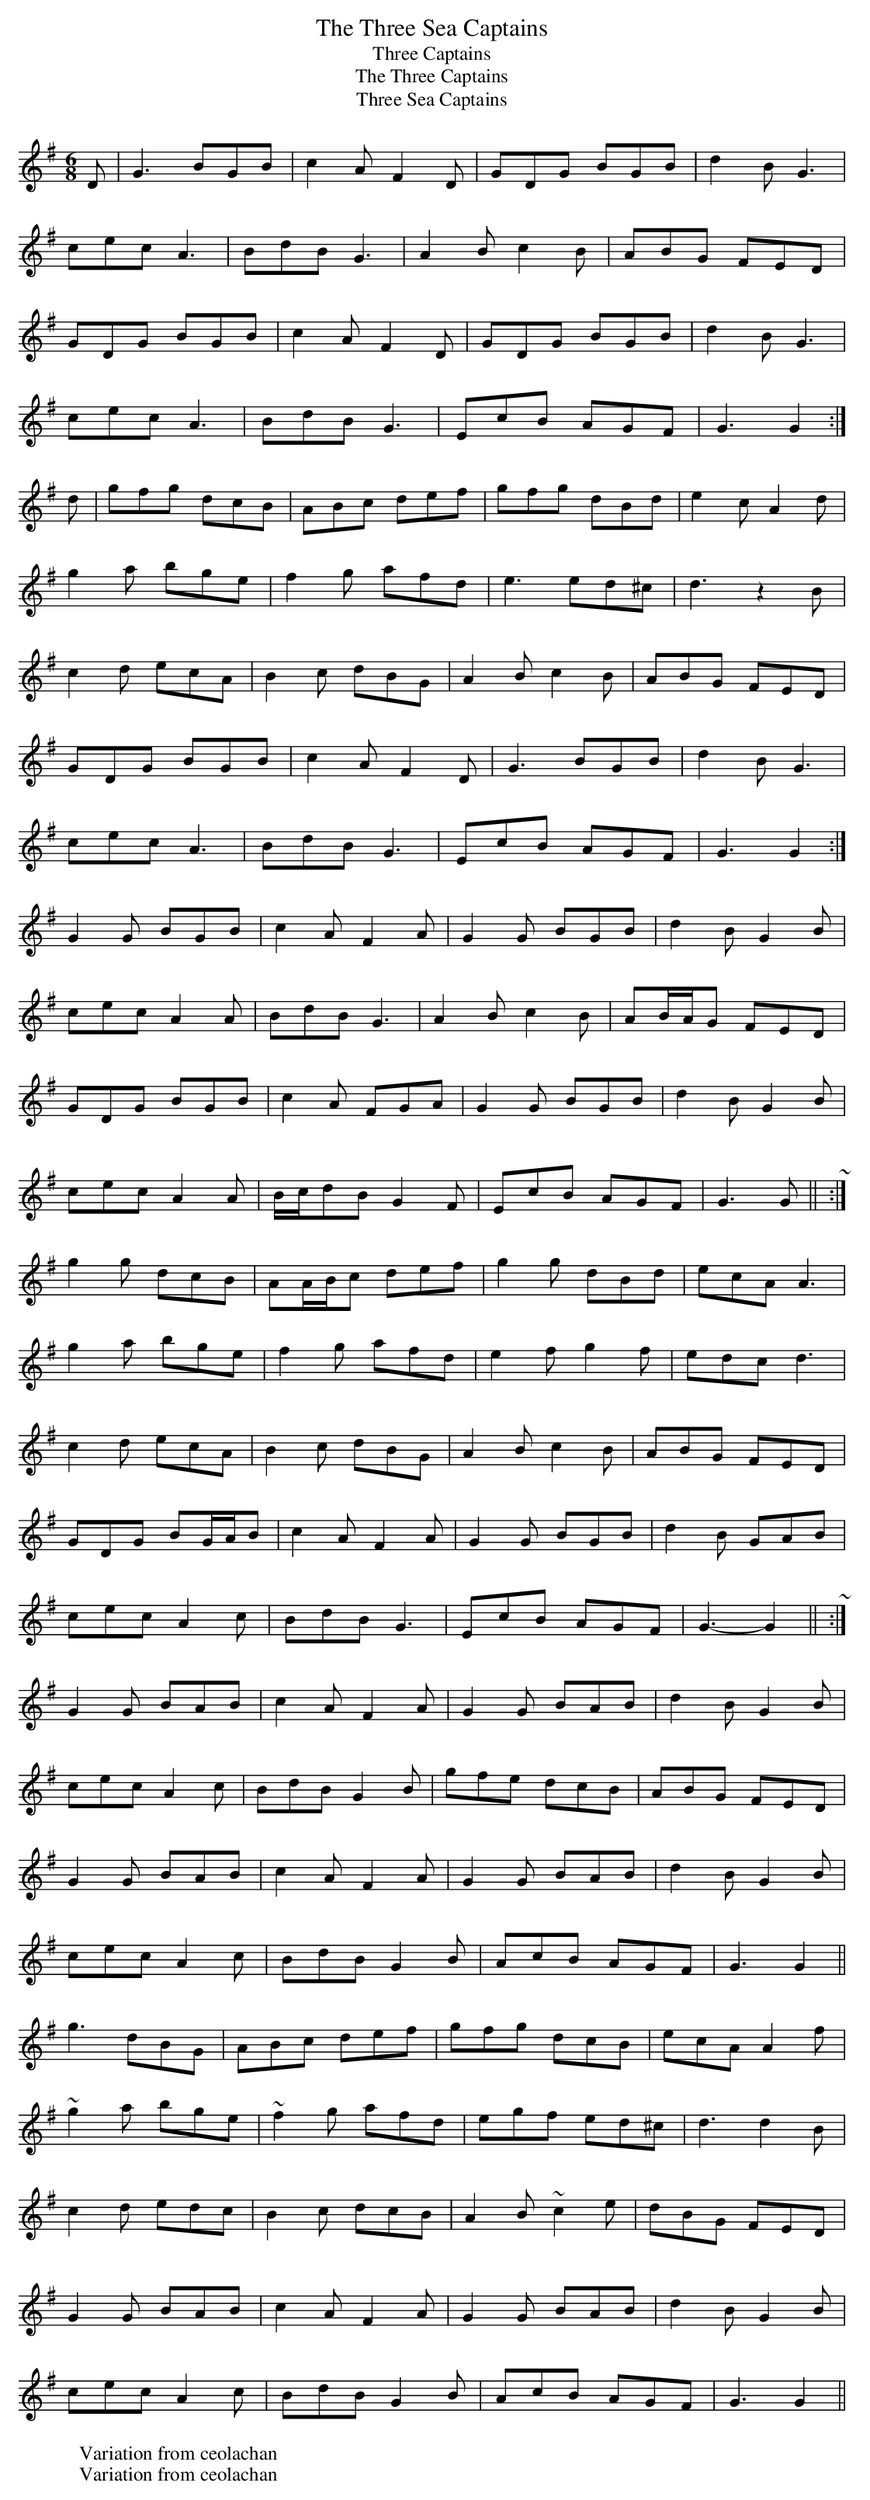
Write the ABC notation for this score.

X:1
T:Three Sea Captains, The
T:Three Captains
T:Three Captains, The
T:Three Sea Captains
M:6/8
L:1/8
K:Gmaj
D|G3 BGB|c2A F2D|GDG BGB|d2B G3|
cec A3|BdB G3|A2B c2B|ABG FED|
GDG BGB|c2A F2D|GDG BGB|d2B G3|
cec A3|BdB G3|EcB AGF|G3 G2:|
d|gfg dcB|ABc def|gfg dBd|e2c A2d|
g2a bge|f2g afd|e3 ed^c|d3 z2 B|
c2d ecA|B2c dBG|A2B c2B|ABG FED|
GDG BGB|c2A F2D|G3 BGB|d2B G3|
cec A3|BdB G3|EcB AGF|G3 G2:|
W:Variation from ceolachan
K: G MAjor
G2 G BGB | c2 A F2 A | G2 G BGB | d2 B G2 B |
cec A2 A | BdB G3 | A2 B c2 B | AB/A/G FED |
GDG BGB | c2 A FGA | G2 G BGB | d2 B G2 B |
cec A2 A | B/c/dB G2 F | EcB AGF | G3 G || ( ~ or :| )
g2 g dcB | AA/B/c def | g2 g dBd | ecA A3 |
g2 a bge | f2 g afd | e2 f g2 f | edc d3 |
c2 d ecA | B2 c dBG | A2 B c2 B | ABG FED |
GDG BG/A/B | c2 A F2 A | G2 G BGB | d2 B GAB |
cec A2 c | BdB G3 | EcB AGF | G3- G2 || ( ~ or :| )
W:Variation from ceolachan
K: G Major
G2 G BAB | c2 A F2 A | G2 G BAB | d2 B G2 B |
cec A2 c | BdB G2 B | gfe dcB | ABG FED |
G2 G BAB | c2 A F2 A | G2 G BAB | d2 B G2 B |
cec A2 c | BdB G2 B | AcB AGF | G3 G2 ||
g3 dBG | ABc def | gfg dcB | ecA A2 f |
~g2 a bge | ~f2 g afd | egf ed^c | d3 d2 B |
c2 d edc | B2 c dcB | A2 B ~c2 e | dBG FED |
G2 G BAB | c2 A F2 A | G2 G BAB | d2B G2 B |
cec A2 c | BdB G2 B | AcB AGF | G3 G2 ||
